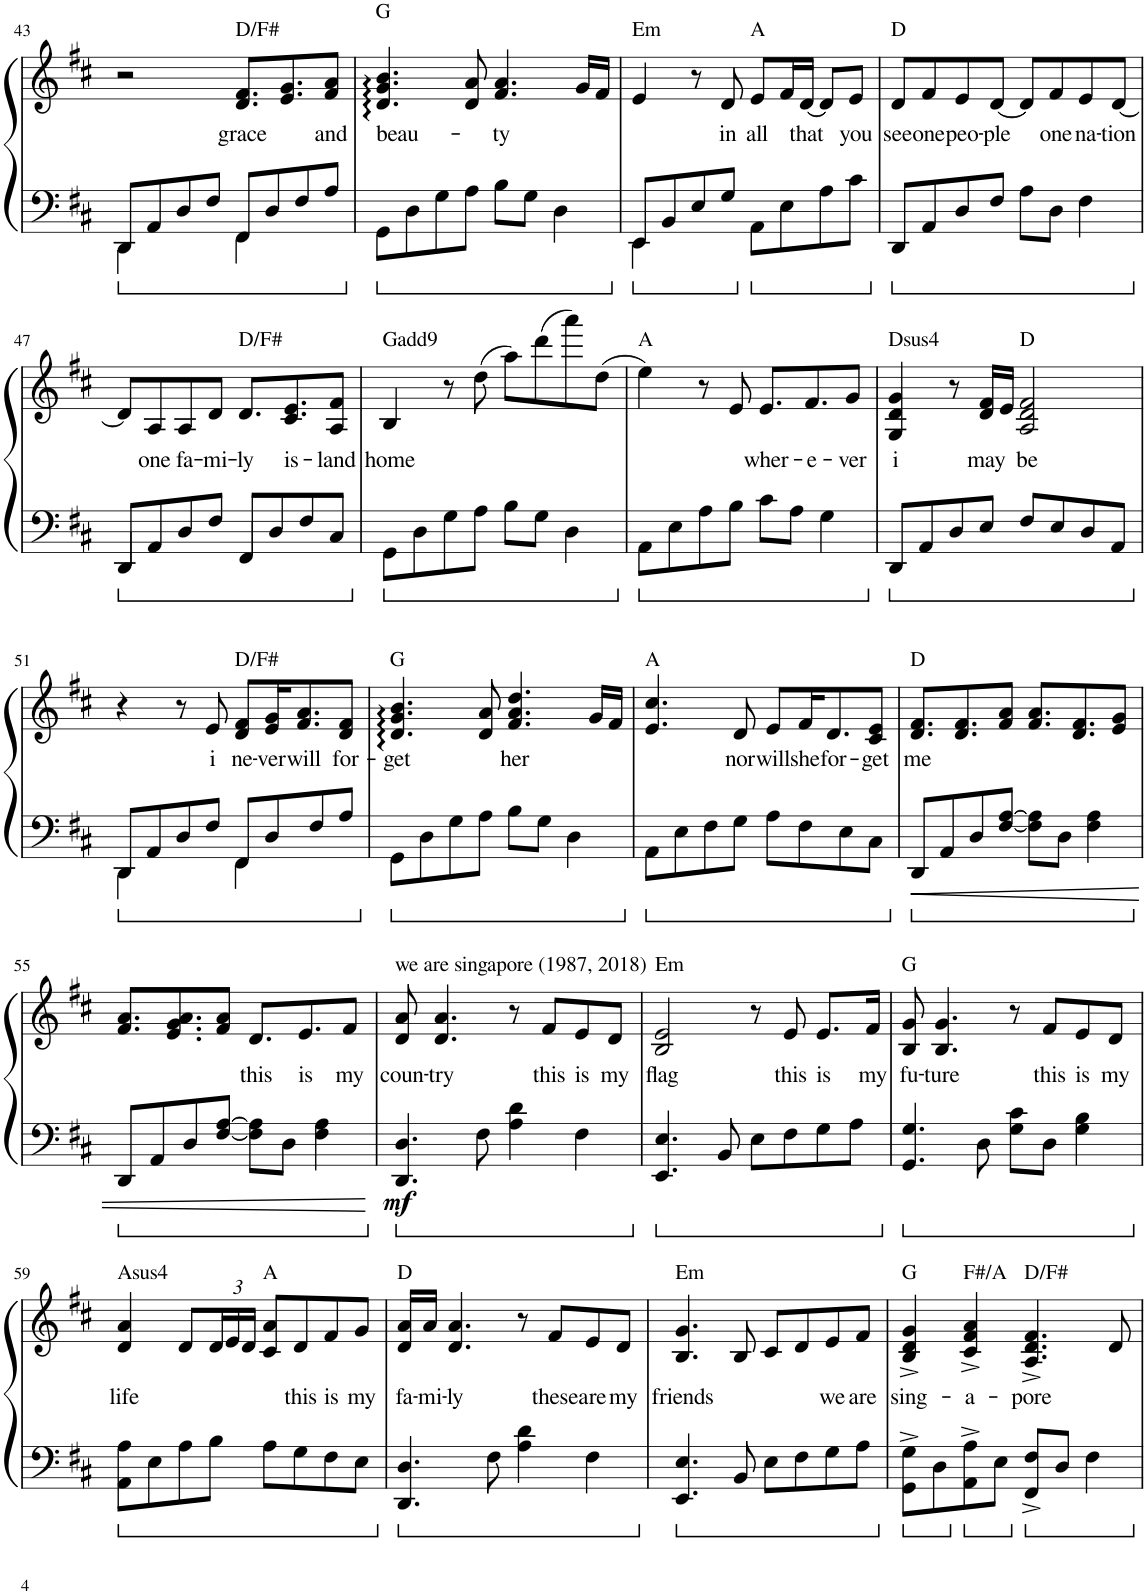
**kern	**kern	**text	**dynam
*part1	*part1	*part1	*part1
*staff2	*staff1	*staff1	*staff1/2
*I"Piano	*	*	*
*I'Pno.	*	*	*
!!LO:PB:g=z
*clefF4	*clefG2	*	*
*k[f#c#]	*k[f#c#]	*	*
*M4/4	*M4/4	*	*
=43	=43	=43	=43
*^	*	*	*
8DD/L	2DD\	2r	.	.
8AA/	.	.	.	.
8D/	.	.	.	.
8F#/J	.	.	.	.
!	!	!LO:TX:a:t=D/F#	!	!
!	!	!	!LO:LY:b	!
8FF#/L	2FF#\	(8.d/ 8.f#/L	grace	.
8D/	.	.	.	.
.	.	8.e/ 8.g/	.	.
8F#/	.	.	.	.
!	!	!	!LO:LY:b	!
8A/J	.	8f#/ 8a/J	and	.
=44	=44	=44	=44	=44
!	!	!LO:TX:a:t=G	!	!
!	!	!	!LO:LY:b	!
8GG\L	2GG	4.d/ 4.g/ 4.b/)	beau-	.
8D\	.	.	.	.
8G\	.	.	.	.
8A\J	.	8d/ 8a/	.	.
!	!	!	!LO:LY:b	!
8B\L	2ryy	4.f#/ 4.a/	-ty	.
8G\J	.	.	.	.
4D\	.	.	.	.
.	.	(16g/LL	.	.
.	.	16f#/JJ	.	.
=45	=45	=45	=45	=45
!	!	!LO:TX:a:t=Em	!	!
8EE/L	2EE\	4e/)	.	.
8BB/	.	.	.	.
8E/	.	8r	.	.
!	!	!	!LO:LY:b	!
8G/J	.	(8d/	in	.
!	!	!LO:TX:a:t=A	!	!
!	!	!	!LO:LY:b	!
8AA\L	2AA	8e/L	all	.
8E\	.	16f#/L	.	.
!	!	!	!LO:LY:b	!
.	.	[16d/JJ	that	.
8A\	.	8d/L]	.	.
!	!	!	!LO:LY:b	!
8c#\J	.	8e/J	you	.
=46	=46	=46	=46	=46
!	!	!LO:TX:a:t=D	!	!
!	!	!	!LO:LY:b	!
8DD/L	2DD	8d/L	see	.
!	!	!	!LO:LY:b	!
8AA/	.	8f#/	one	.
!	!	!	!LO:LY:b	!
8D/	.	8e/	peo-	.
!	!	!	!LO:LY:b	!
8F#/J	.	[8d/J	-ple	.
8A\L	2ryy	8d/L]	.	.
!	!	!	!LO:LY:b	!
8D\J	.	8f#/	one	.
!	!	!	!LO:LY:b	!
4F#\	.	8e/	na-	.
!	!	!	!LO:LY:b	!
.	.	[8d/J	-tion	.
!!LO:LB:g=z
=47	=47	=47	=47	=47
8DD/L	2DD/	8d/L]	.	.
!	!	!	!LO:LY:b	!
8AA/	.	8A/	one	.
!	!	!	!LO:LY:b	!
8D/	.	8A/	fa-	.
!	!	!	!LO:LY:b	!
8F#/J	.	8d/J	-mi-	.
!	!	!LO:TX:a:t=D/F#	!	!
!	!	!	!LO:LY:b	!
8FF#/L	2FF#/	8.d/L	-ly	.
8D/	.	.	.	.
!	!	!	!LO:LY:b	!
.	.	8.c#/ 8.e/	is-	.
8F#/	.	.	.	.
!	!	!	!LO:LY:b	!
8C#/J	.	8A/ 8f#/J	-land	.
=48	=48	=48	=48	=48
!	!	!LO:TX:a:t=Gadd9	!	!
!	!	!	!LO:LY:b	!
8GG\L	2GG	4B/)	home	.
8D\	.	.	.	.
8G\	.	8r	.	.
8A\J	.	(8dd\	.	.
8B\L	2ryy	8aa\L)	.	.
8G\J	.	(8ddd\	.	.
4D\	.	8aaa\)	.	.
.	.	(8dd\J	.	.
=49	=49	=49	=49	=49
!	!	!LO:TX:a:t=A	!	!
8AA\L	2AA	4ee\)	.	.
8E\	.	.	.	.
8A\	.	8r	.	.
8B\J	.	(8e/	.	.
!	!	!	!LO:LY:b	!
8c#\L	2ryy	8.e/L	wher-	.
8A\J	.	.	.	.
!	!	!	!LO:LY:b	!
.	.	8.f#/	-e-	.
4G\	.	.	.	.
!	!	!	!LO:LY:b	!
.	.	8g/J	-ver	.
=50	=50	=50	=50	=50
!	!	!LO:TX:a:t=Dsus4	!	!
!	!	!	!LO:LY:b	!
8DD/L	2DD	4G/ 4d/ 4g/)	i	.
8AA/	.	.	.	.
8D/	.	8r	.	.
!	!	!	!LO:LY:b	!
8E/J	.	(16d/ 16f#/LL	may	.
.	.	16e/JJ	.	.
!	!	!LO:TX:a:t=D	!	!
!	!	!	!LO:LY:b	!
8F#/L	2ryy	2A/ 2d/ 2f#/)	be	.
8E/	.	.	.	.
8D/	.	.	.	.
8AA/J	.	.	.	.
!!LO:LB:g=z
=51	=51	=51	=51	=51
8DD/L	2DD\	4r	.	.
8AA/	.	.	.	.
8D/	.	8r	.	.
!	!	!	!LO:LY:b	!
8F#/J	.	(8e/	i	.
!	!	!LO:TX:a:t=D/F#	!	!
!	!	!	!LO:LY:b	!
8FF#/L	2FF#\	8d/ 8f#/L	ne-	.
!	!	!	!LO:LY:b	!
8D/	.	16e/ 16g/K	-ver	.
!	!	!	!LO:LY:b	!
.	.	8.f#/ 8.a/	will	.
8F#/	.	.	.	.
!	!	!	!LO:LY:b	!
8A/J	.	8d/ 8f#/J	for-	.
=52	=52	=52	=52	=52
!	!	!LO:TX:a:t=G	!	!
!	!	!	!LO:LY:b	!
8GG\L	2GG	4.d/ 4.g/ 4.b/)	-get	.
8D\	.	.	.	.
8G\	.	.	.	.
8A\J	.	(8d/ 8a/	.	.
!	!	!	!LO:LY:b	!
8B\L	2ryy	4.f#/ 4.a/ 4.dd/	her	.
8G\J	.	.	.	.
4D\	.	.	.	.
.	.	16g/LL	.	.
.	.	16f#/JJ	.	.
=53	=53	=53	=53	=53
!	!	!LO:TX:a:t=A	!	!
8AA\L	2AA	4.e/ 4.cc#/)	.	.
8E\	.	.	.	.
8F#\	.	.	.	.
!	!	!	!LO:LY:b	!
8G\J	.	(8d/	nor	.
!	!	!	!LO:LY:b	!
8A\L	2ryy	8e/L	will	.
!	!	!	!LO:LY:b	!
8F#\	.	16f#/K	she	.
!	!	!	!LO:LY:b	!
.	.	8.d/	for-	.
8E\	.	.	.	.
!	!	!	!LO:LY:b	!
8C#\J	.	8c#/ 8e/J	-get	.
=54	=54	=54	=54	=54
!	!	!LO:TX:a:t=D	!	!
!	!	!	!LO:LY:b	!
8DD/L	2DD	8.d/ 8.f#/L	me	.
8AA/	.	.	.	.
.	.	8.d/ 8.f#/	.	.
8D/	.	.	.	.
[8F#/ [8A/J	.	8f#/ 8a/J	.	.
8F#\] 8A\]L	2ryy	8.f#/ 8.a/L	.	.
8D\J	.	.	.	.
.	.	8.d/ 8.f#/	.	.
4F#\ 4A\	.	.	.	.
.	.	8e/ 8g/J	.	.
!!LO:LB:g=z
=55	=55	=55	=55	=55
8DD/L	2DD	8.f#/ 8.a/L	.	.
8AA/	.	.	.	.
.	.	8.e/ 8.g/ 8.a/	.	.
8D/	.	.	.	.
[8F#/ [8A/J	.	8f#/ 8a/J	.	.
!	!	!	!LO:LY:b	!
8F#\] 8A\]L	2ryy	8.d/L	this	.
8D\J	.	.	.	.
!	!	!	!LO:LY:b	!
.	.	8.e/	is	.
4F#\ 4A\	.	.	.	.
!	!	!	!LO:LY:b	!
.	.	8f#/J	my	.
*v	*v	*	*	*
=56	=56	=56	=56
!	!LO:TX:a:t=we are singapore (1987, 2018)	!	!
!	!	!LO:LY:b	!LO:DY:b=2
4.DD/ 4.D/	8d/ 8a/	coun-	mf
!	!	!LO:LY:b	!
.	4.d/ 4.a/)	-try	.
8F#\	.	.	.
4A\ 4d\	8r	.	.
!	!	!LO:LY:b	!
.	(8f#/L	this	.
!	!	!LO:LY:b	!
4F#\	8e/	is	.
!	!	!LO:LY:b	!
.	8d/J	my	.
=57	=57	=57	=57
!	!LO:TX:a:t=Em	!	!
!	!	!LO:LY:b	!
4.EE/ 4.E/	2B/ 2e/)	flag	.
8BB/	.	.	.
8E\L	8r	.	.
!	!	!LO:LY:b	!
8F#\	(8e/	this	.
!	!	!LO:LY:b	!
8G\	8.e/L	is	.
8A\J	.	.	.
!	!	!LO:LY:b	!
.	16f#/Jk	my	.
=58	=58	=58	=58
!	!LO:TX:a:t=G	!	!
!	!	!LO:LY:b	!
4.GG/ 4.G/	8B/ 8g/	fu-	.
!	!	!LO:LY:b	!
.	4.B/ 4.g/)	-ture	.
8D\	.	.	.
8G\ 8c#\L	8r	.	.
!	!	!LO:LY:b	!
8D\J	(8f#/L	this	.
!	!	!LO:LY:b	!
4G\ 4B\	8e/	is	.
!	!	!LO:LY:b	!
.	8d/J	my	.
!!LO:LB:g=z
=59	=59	=59	=59
!	!LO:TX:a:t=Asus4	!	!
!	!	!LO:LY:b	!
8AA\ 8A\L	4d/ 4a/)	life	.
8E\	.	.	.
8A\	(8d/L	.	.
*	*Xbrackettup	*	*
8B\J	24d/L	.	.
.	24e/	.	.
.	24d/JJ	.	.
!	!LO:TX:a:t=A	!	!
8A\L	8c#/ 8a/L	.	.
!	!	!LO:LY:b	!
8G\	8d/	this	.
!	!	!LO:LY:b	!
8F#\	8f#/	is	.
!	!	!LO:LY:b	!
8E\J	8g/J	my	.
=60	=60	=60	=60
!	!LO:TX:a:t=D	!	!
!	!	!LO:LY:b	!
4.DD/ 4.D/	16d/ 16a/LL	fa-	.
!	!	!LO:LY:b	!
.	16a/JJ	-mi-	.
!	!	!LO:LY:b	!
.	4.d/ 4.a/)	-ly	.
8F#\	.	.	.
4A\ 4d\	8r	.	.
!	!	!LO:LY:b	!
.	8f#/L	these	.
!	!	!LO:LY:b	!
4F#\	8e/	are	.
!	!	!LO:LY:b	!
.	8d/J	my	.
=61	=61	=61	=61
!	!LO:TX:a:t=Em	!	!
!	!	!LO:LY:b	!
4.EE/ 4.E/	(4.B/ 4.g/	friends	.
8BB/	8B/	.	.
8E\L	8c#/L	.	.
8F#\	8d/	.	.
!	!	!LO:LY:b	!
8G\	8e/	we	.
!	!	!LO:LY:b	!
8A\J	8f#/J)	are	.
=62	=62	=62	=62
!	!LO:TX:a:t=G	!	!
!	!	!LO:LY:b	!
8GG\^ 8G\^L	4B/^ 4d/^ 4g/^	sing-	.
8D\	.	.	.
!	!LO:TX:a:t=F#/A	!	!
!	!	!LO:LY:b	!
8AA\^ 8A\^	4c#/^ 4f#/^ 4a/^	-a-	.
8E\J	.	.	.
!	!LO:TX:a:t=D/F#	!	!
!	!	!LO:LY:b	!
8FF#/^ 8F#/^L	4.A/^ 4.d/^ 4.f#/^	-pore	.
8D/J	.	.	.
4F#\	.	.	.
.	8d/	.	.
=	=	=	=
*-	*-	*-	*-
